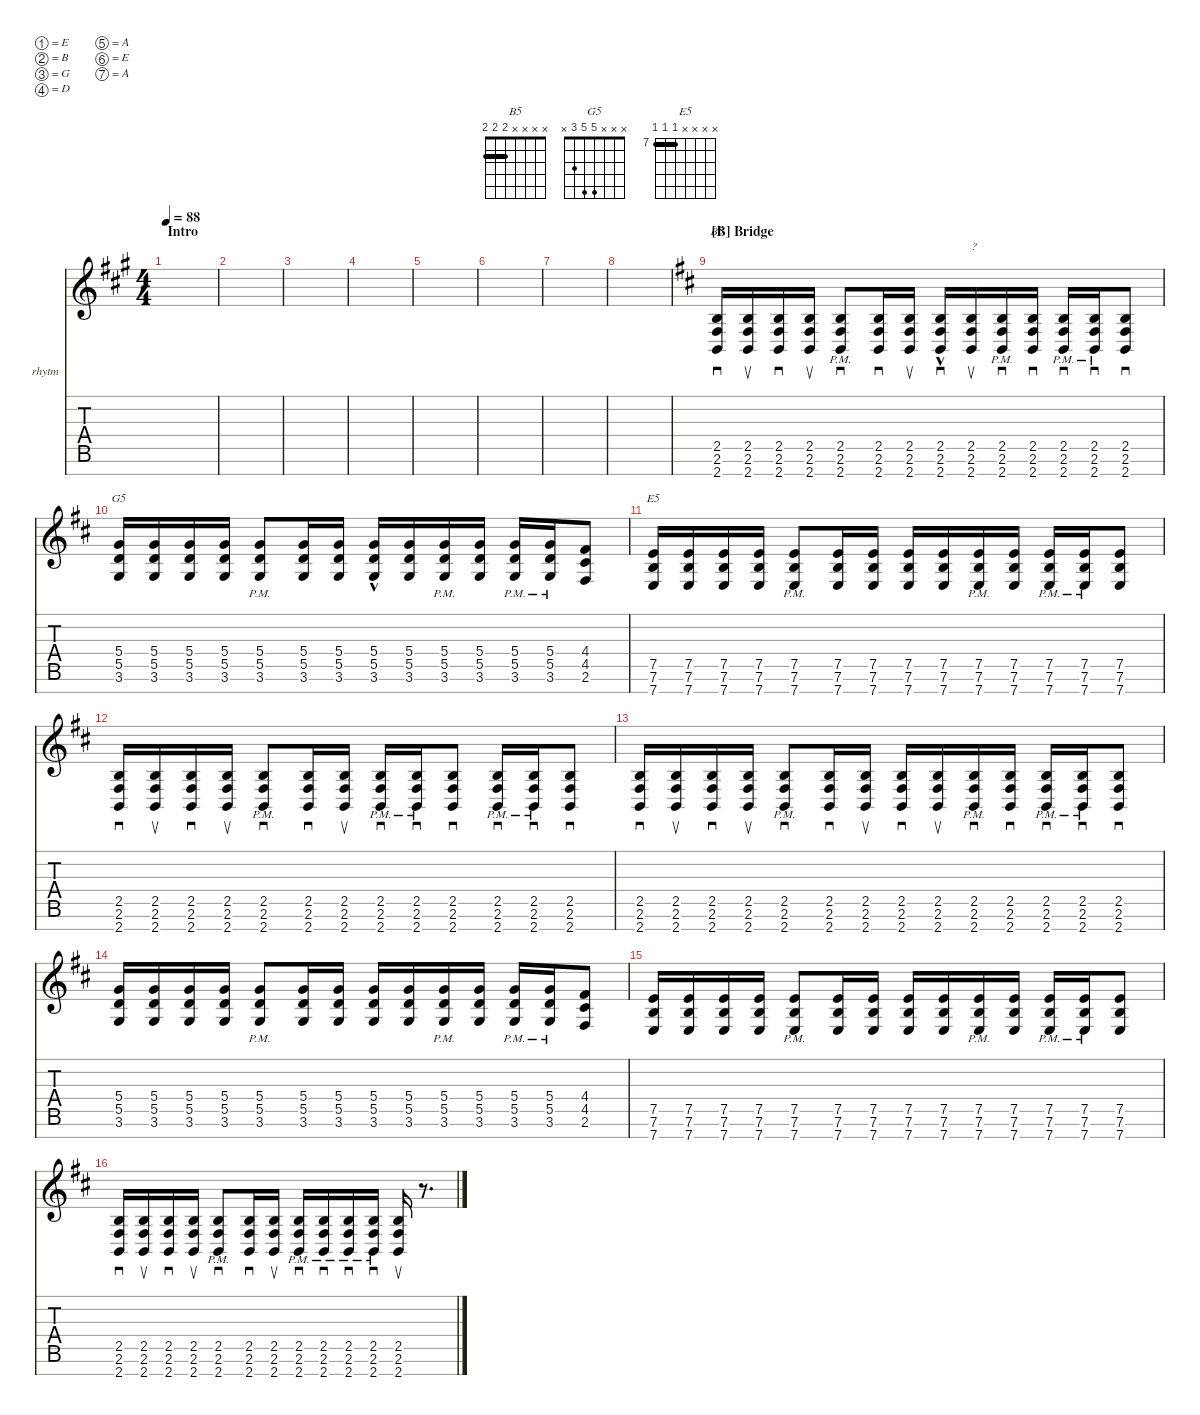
\defaultSystemsLayout 4
\hideDynamics
\bracketExtendMode nobrackets
\firstSystemTrackNameOrientation horizontal
\otherSystemsTrackNameOrientation horizontal
\track ("Rhytm Guitar" "rhytm") {defaultSystemsLayout 2 solo instrument distortionguitar}
\staff {score tabs}
\tuning (E4 B3 G3 D3 A2 E2 A1)
\chord ("B5" x x x x 2 2 2) {showfingering false barre (2 2)}
\chord ("G5" x x x 5 5 3 x) {showfingering false}
\chord ("E5" x x x x 7 7 7) {firstfret 7 showfingering false barre (7 7)}
\ts (4 4)
\section ("" "Intro")
\tempo 88
\clef g2
\scale
1.04794
\ks f#minor
|
\scale
0.952065 |
\scale
1.03043 |
\scale
0.969568 |
\scale
1.03043 |
\scale
0.969568 |
\scale
1.02601 |
\scale
0.973989 |
\section ("B" "Bridge")
\scale
1.05412
\ks bminor
(2.7{acc forcenatural} 2.6{acc #} 2.5{acc forcenatural}).16{sd ch "B5" beam Up} (2.7{acc forcenatural} 2.6{acc #} 2.5{acc forcenatural}).16{su beam Up} (2.7{acc forcenatural} 2.6{acc #} 2.5{acc forcenatural}).16{sd beam Up} (2.7{acc forcenatural} 2.6{acc #} 2.5{acc forcenatural}).16{su beam Up} (2.7{pm acc forcenatural} 2.6{pm acc #} 2.5{pm acc forcenatural}).8{sd beam Up} (2.7{acc forcenatural} 2.6{acc #} 2.5{acc forcenatural}).16{sd beam Up} (2.7{acc forcenatural} 2.6{acc #} 2.5{acc forcenatural}).16{su beam Up} (2.7{hac acc forcenatural} 2.6{hac acc #} 2.5{hac acc forcenatural}).16{sd beam Up} (2.7{acc forcenatural} 2.6{acc #} 2.5{acc forcenatural}).16{su txt "?" beam Up} (2.7{pm acc forcenatural} 2.6{pm acc #} 2.5{pm acc forcenatural}).16{sd beam Up} (2.7{acc forcenatural} 2.6{acc #} 2.5{acc forcenatural}).16{sd beam Up} (2.7{pm acc forcenatural} 2.6{pm acc #} 2.5{pm acc forcenatural}).16{sd beam Up} (2.5{pm acc forcenatural} 2.6{pm acc #} 2.7{pm acc forcenatural}).16{sd beam Up} (2.7{acc forcenatural} 2.6{acc #} 2.5{acc forcenatural}).8{sd beam Up} |
\scale
0.945884 (3.6{acc forcenatural} 5.5{acc forcenatural} 5.4{acc forcenatural}).16{ch "G5" beam Up} (3.6{acc forcenatural} 5.5{acc forcenatural} 5.4{acc forcenatural}).16{beam Up} (3.6{acc forcenatural} 5.5{acc forcenatural} 5.4{acc forcenatural}).16{beam Up} (3.6{acc forcenatural} 5.5{acc forcenatural} 5.4{acc forcenatural}).16{beam Up} (3.6{pm acc forcenatural} 5.5{pm acc forcenatural} 5.4{pm acc forcenatural}).8{beam Up} (3.6{acc forcenatural} 5.5{acc forcenatural} 5.4{acc forcenatural}).16{beam Up} (3.6{acc forcenatural} 5.5{acc forcenatural} 5.4{acc forcenatural}).16{beam Up} (3.6{acc forcenatural} 5.5{hac acc forcenatural} 5.4{acc forcenatural}).16{beam Up} (3.6{acc forcenatural} 5.5{acc forcenatural} 5.4{acc forcenatural}).16{beam Up} (3.6{pm acc forcenatural} 5.5{pm acc forcenatural} 5.4{pm acc forcenatural}).16{beam Up} (3.6{acc forcenatural} 5.5{acc forcenatural} 5.4{acc forcenatural}).16{beam Up} (3.6{pm acc forcenatural} 5.5{pm acc forcenatural} 5.4{pm acc forcenatural}).16{beam Up} (3.6{pm acc forcenatural} 5.5{pm acc forcenatural} 5.4{pm acc forcenatural}).16{beam Up} (2.6{acc #} 4.5{acc #} 4.4{acc #}).8{beam Up} |
\scale
1.05412 (7.7{acc forcenatural} 7.6{acc forcenatural} 7.5{acc forcenatural}).16{ch "E5" beam Up} (7.7{acc forcenatural} 7.6{acc forcenatural} 7.5{acc forcenatural}).16{beam Up} (7.7{acc forcenatural} 7.6{acc forcenatural} 7.5{acc forcenatural}).16{beam Up} (7.7{acc forcenatural} 7.6{acc forcenatural} 7.5{acc forcenatural}).16{beam Up} (7.7{pm acc forcenatural} 7.6{pm acc forcenatural} 7.5{pm acc forcenatural}).8{beam Up} (7.7{acc forcenatural} 7.6{acc forcenatural} 7.5{acc forcenatural}).16{beam Up} (7.7{acc forcenatural} 7.6{acc forcenatural} 7.5{acc forcenatural}).16{beam Up} (7.7{acc forcenatural} 7.6{acc forcenatural} 7.5{acc forcenatural}).16{beam Up} (7.7{acc forcenatural} 7.6{acc forcenatural} 7.5{acc forcenatural}).16{beam Up} (7.7{pm acc forcenatural} 7.6{pm acc forcenatural} 7.5{pm acc forcenatural}).16{beam Up} (7.7{acc forcenatural} 7.6{acc forcenatural} 7.5{acc forcenatural}).16{beam Up} (7.7{pm acc forcenatural} 7.6{pm acc forcenatural} 7.5{pm acc forcenatural}).16{beam Up} (7.7{pm acc forcenatural} 7.6{pm acc forcenatural} 7.5{pm acc forcenatural}).16{beam Up} (7.7{acc forcenatural} 7.6{acc forcenatural} 7.5{acc forcenatural}).8{beam Up} |
\scale
0.945884 (2.7{acc forcenatural} 2.6{acc #} 2.5{acc forcenatural}).16{sd beam Up} (2.7{acc forcenatural} 2.6{acc #} 2.5{acc forcenatural}).16{su beam Up} (2.7{acc forcenatural} 2.6{acc #} 2.5{acc forcenatural}).16{sd beam Up} (2.7{acc forcenatural} 2.6{acc #} 2.5{acc forcenatural}).16{su beam Up} (2.7{pm acc forcenatural} 2.6{pm acc #} 2.5{pm acc forcenatural}).8{sd beam Up} (2.7{acc forcenatural} 2.6{acc #} 2.5{acc forcenatural}).16{sd beam Up} (2.7{acc forcenatural} 2.6{acc #} 2.5{acc forcenatural}).16{su beam Up} (2.7{pm acc forcenatural} 2.6{pm acc #} 2.5{pm acc forcenatural}).16{sd beam Up} (2.5{pm acc forcenatural} 2.6{pm acc #} 2.7{pm acc forcenatural}).16{sd beam Up} (2.7{acc forcenatural} 2.6{acc #} 2.5{acc forcenatural}).8{sd beam Up} (2.7{pm acc forcenatural} 2.6{pm acc #} 2.5{pm acc forcenatural}).16{sd beam Up} (2.5{pm acc forcenatural} 2.6{pm acc #} 2.7{pm acc forcenatural}).16{sd beam Up} (2.7{acc forcenatural} 2.6{acc #} 2.5{acc forcenatural}).8{sd beam Up} |
\scale
1.05412 (2.7{acc forcenatural} 2.6{acc #} 2.5{acc forcenatural}).16{sd beam Up} (2.7{acc forcenatural} 2.6{acc #} 2.5{acc forcenatural}).16{su beam Up} (2.7{acc forcenatural} 2.6{acc #} 2.5{acc forcenatural}).16{sd beam Up} (2.7{acc forcenatural} 2.6{acc #} 2.5{acc forcenatural}).16{su beam Up} (2.7{pm acc forcenatural} 2.6{pm acc #} 2.5{pm acc forcenatural}).8{sd beam Up} (2.7{acc forcenatural} 2.6{acc #} 2.5{acc forcenatural}).16{sd beam Up} (2.7{acc forcenatural} 2.6{acc #} 2.5{acc forcenatural}).16{su beam Up} (2.7{acc forcenatural} 2.6{acc #} 2.5{acc forcenatural}).16{sd beam Up} (2.7{acc forcenatural} 2.6{acc #} 2.5{acc forcenatural}).16{su beam Up} (2.7{pm acc forcenatural} 2.6{pm acc #} 2.5{pm acc forcenatural}).16{sd beam Up} (2.7{acc forcenatural} 2.6{acc #} 2.5{acc forcenatural}).16{sd beam Up} (2.7{pm acc forcenatural} 2.6{pm acc #} 2.5{pm acc forcenatural}).16{sd beam Up} (2.5{pm acc forcenatural} 2.6{pm acc #} 2.7{pm acc forcenatural}).16{sd beam Up} (2.7{acc forcenatural} 2.6{acc #} 2.5{acc forcenatural}).8{sd beam Up} |
\scale
0.945884 (3.6{acc forcenatural} 5.5{acc forcenatural} 5.4{acc forcenatural}).16{beam Up} (3.6{acc forcenatural} 5.5{acc forcenatural} 5.4{acc forcenatural}).16{beam Up} (3.6{acc forcenatural} 5.5{acc forcenatural} 5.4{acc forcenatural}).16{beam Up} (3.6{acc forcenatural} 5.5{acc forcenatural} 5.4{acc forcenatural}).16{beam Up} (3.6{pm acc forcenatural} 5.5{pm acc forcenatural} 5.4{pm acc forcenatural}).8{beam Up} (3.6{acc forcenatural} 5.5{acc forcenatural} 5.4{acc forcenatural}).16{beam Up} (3.6{acc forcenatural} 5.5{acc forcenatural} 5.4{acc forcenatural}).16{beam Up} (3.6{acc forcenatural} 5.5{acc forcenatural} 5.4{acc forcenatural}).16{beam Up} (3.6{acc forcenatural} 5.5{acc forcenatural} 5.4{acc forcenatural}).16{beam Up} (3.6{pm acc forcenatural} 5.5{pm acc forcenatural} 5.4{pm acc forcenatural}).16{beam Up} (3.6{acc forcenatural} 5.5{acc forcenatural} 5.4{acc forcenatural}).16{beam Up} (3.6{pm acc forcenatural} 5.5{pm acc forcenatural} 5.4{pm acc forcenatural}).16{beam Up} (3.6{pm acc forcenatural} 5.5{pm acc forcenatural} 5.4{pm acc forcenatural}).16{beam Up} (2.6{acc #} 4.5{acc #} 4.4{acc #}).8{beam Up} |
\scale
1.04969 (7.7{acc forcenatural} 7.6{acc forcenatural} 7.5{acc forcenatural}).16{beam Up} (7.7{acc forcenatural} 7.6{acc forcenatural} 7.5{acc forcenatural}).16{beam Up} (7.7{acc forcenatural} 7.6{acc forcenatural} 7.5{acc forcenatural}).16{beam Up} (7.7{acc forcenatural} 7.6{acc forcenatural} 7.5{acc forcenatural}).16{beam Up} (7.7{pm acc forcenatural} 7.6{pm acc forcenatural} 7.5{pm acc forcenatural}).8{beam Up} (7.7{acc forcenatural} 7.6{acc forcenatural} 7.5{acc forcenatural}).16{beam Up} (7.7{acc forcenatural} 7.6{acc forcenatural} 7.5{acc forcenatural}).16{beam Up} (7.7{acc forcenatural} 7.6{acc forcenatural} 7.5{acc forcenatural}).16{beam Up} (7.7{acc forcenatural} 7.6{acc forcenatural} 7.5{acc forcenatural}).16{beam Up} (7.7{pm acc forcenatural} 7.6{pm acc forcenatural} 7.5{pm acc forcenatural}).16{beam Up} (7.7{acc forcenatural} 7.6{acc forcenatural} 7.5{acc forcenatural}).16{beam Up} (7.7{pm acc forcenatural} 7.6{pm acc forcenatural} 7.5{pm acc forcenatural}).16{beam Up} (7.7{pm acc forcenatural} 7.6{pm acc forcenatural} 7.5{pm acc forcenatural}).16{beam Up} (7.7{acc forcenatural} 7.6{acc forcenatural} 7.5{acc forcenatural}).8{beam Up} |
\scale
0.950305 (2.7{acc forcenatural} 2.6{acc #} 2.5{acc forcenatural}).16{sd beam Up} (2.7{acc forcenatural} 2.6{acc #} 2.5{acc forcenatural}).16{su beam Up} (2.7{acc forcenatural} 2.6{acc #} 2.5{acc forcenatural}).16{sd beam Up} (2.7{acc forcenatural} 2.6{acc #} 2.5{acc forcenatural}).16{su beam Up} (2.7{pm acc forcenatural} 2.6{pm acc #} 2.5{pm acc forcenatural}).8{sd beam Up} (2.7{acc forcenatural} 2.6{acc #} 2.5{acc forcenatural}).16{sd beam Up} (2.7{acc forcenatural} 2.6{acc #} 2.5{acc forcenatural}).16{su beam Up} (2.7{pm acc forcenatural} 2.6{pm acc #} 2.5{pm acc forcenatural}).16{sd beam Up} (2.7{pm acc forcenatural} 2.6{pm acc #} 2.5{pm acc forcenatural}).16{sd beam Up} (2.7{pm acc forcenatural} 2.6{pm acc #} 2.5{pm acc forcenatural}).16{sd beam Up} (2.7{pm acc forcenatural} 2.6{pm acc #} 2.5{pm acc forcenatural}).16{sd beam Up} (2.7{acc forcenatural} 2.6{acc #} 2.5{acc forcenatural}).16{su beam Up} r.8{d beam Up}
